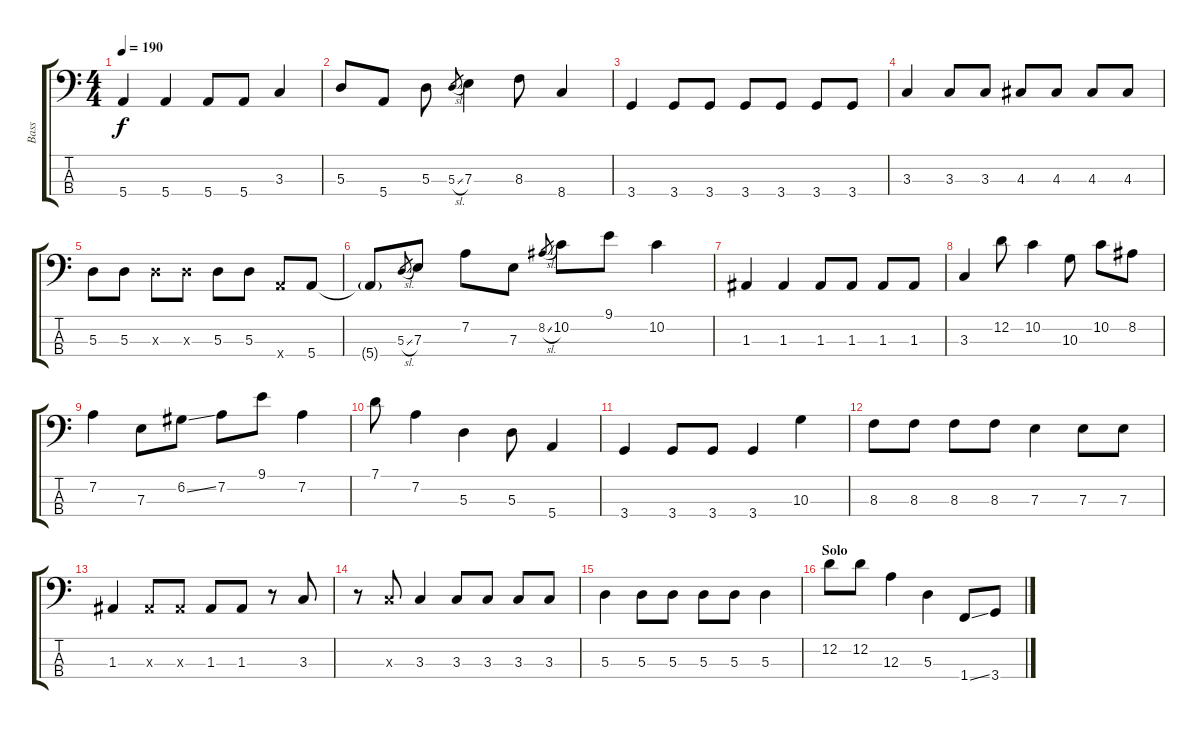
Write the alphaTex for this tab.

\track ("Bass" "Bass") {instrument electricbassfinger}
\staff {score tabs}
\tuning (G2 D2 A1 E1) {hide}
\ts (4 4)
\tempo 190
\clef f4
\ks c
5.4.4{dy f} 5.4.4 5.4.8 5.4.8 3.3.4 |
5.3.8 5.4.8 5.3.8 5.3{sl}.8{gr} 7.3.4 8.3.8 8.4.4 |
3.4.4 3.4.8 3.4.8 3.4.8 3.4.8 3.4.8 3.4.8 |
3.3.4 3.3.8 3.3.8 4.3.8 4.3.8 4.3.8 4.3.8 |
5.3.8 5.3.8 5.3{x}.8 5.3{x}.8 5.3.8 5.3.8 5.4{x}.8 5.4.8 |
5.4{g t}.8 5.3{sl}.8{gr} 7.3.8 7.2.8 7.3.8 8.2{sl}.8{gr} 10.2.8 9.1.8 10.2.4 |
1.3.4 1.3.4 1.3.8 1.3.8 1.3.8 1.3.8 |
3.3.4 12.2.8 10.2.4 10.3.8 10.2.8 8.2.8 |
7.2.4 7.3.8 6.2{ss}.8 7.2.8 9.1.8 7.2.4 |
7.1.8 7.2.4 5.3.4 5.3.8 5.4.4 |
3.4.4 3.4.8 3.4.8 3.4.4 10.3.4 |
8.3.8 8.3.8 8.3.8 8.3.8 7.3.4 7.3.8 7.3.8 |
1.3.4 1.3{x}.8 1.3{x}.8 1.3.8 1.3.8 r.8 3.3.8 |
r.8 3.3{x}.8 3.3.4 3.3.8 3.3.8 3.3.8 3.3.8 |
5.3.4 5.3.8 5.3.8 5.3.8 5.3.8 5.3.4 |
\section ("" "Solo")
12.2.8 12.2.8 12.3.4 5.3.4 1.4{ss}.8 3.4.8
